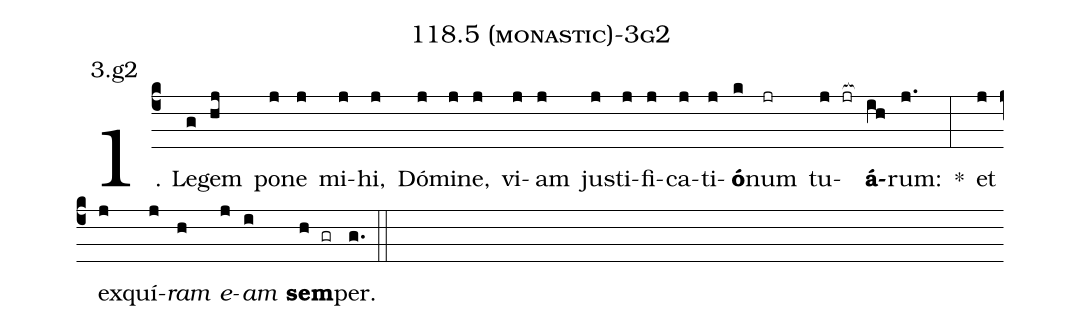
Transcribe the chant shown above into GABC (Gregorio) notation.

name: 118.5 (monastic)-3g2;
annotation: 3.g2;
%%
(c4)1. Le(g)gem(hj) po(j)ne(j) mi(j)hi,(j) Dó(j)mi(j)ne,(j) vi(j)am(j) jus(j)ti(j)fi(j)ca(j)ti(j)<b>ó</b>(k)num(jr) tu(j jr[ocb:1{])<b>á</b>(ih[ocb:0}])rum:(j.) *(:) et(j) ex(j)quí(j)<i>ram</i>(h) <i>e</i>(j)<i>am</i>(i) <b>sem</b>(h gr)per.(g.) (::)
